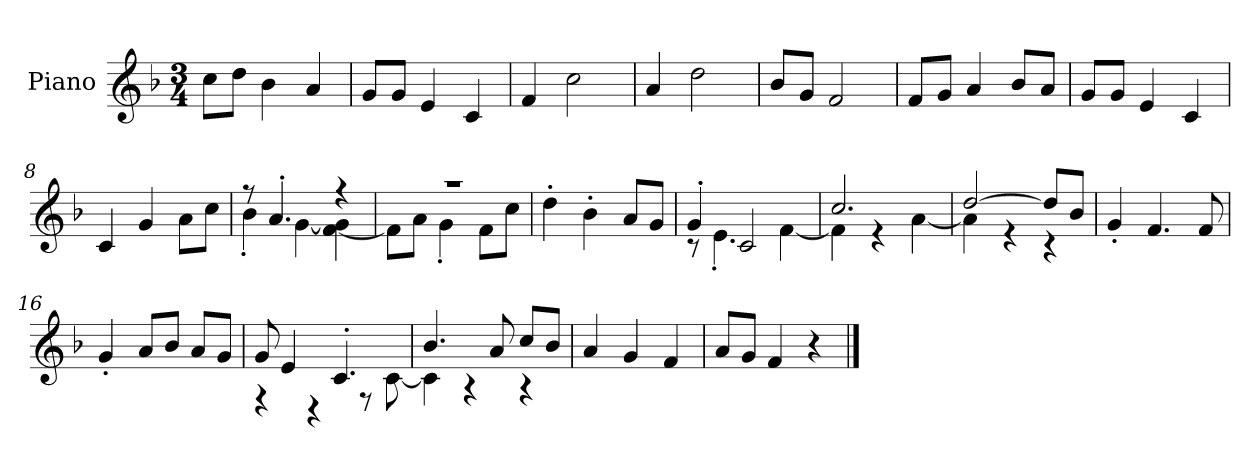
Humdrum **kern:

**kern
*part1
*staff1
*I"Piano
*I'P-no
*clefG2
*k[b-]
*M3/4
*MM179
=1
8cc\L
8dd\J
4b-\
4a/
=2
8g/L
8g/J
4e/
4c/
=3
4f/
2cc\
=4
4a/
2dd\
=5
8b-/L
8g/J
2f/
=6
8f/L
8g/J
4a/
8b-/L
8a/J
=7
8g/L
8g/J
4e/
4c/
=8
4c/
4g/
8a\L
8cc\J
=9
*^
8r	4b-'\
4.a'/	.
.	[4g\
4r	[4f\ 4g\]
!!LO:LB:g=z	!!
=10	=10
2.r	8f\L]
.	8a\J
.	4g'\
.	8f\L
.	8cc\J
*v	*v
=11
4dd'\
4b-'\
8a/L
8g/J
=12
*^
4g'/	8r
.	4.e'\
2c/	.
.	[4f\
=13	=13
2.cc/	4f\]
.	4r
.	[4a\
=14	=14
[2dd/	4a\]
.	4r
8dd/L]	4r
8b-/J	.
*v	*v
=15
4g'/
4.f/
8f/
=16
4g'/
8a/L
8b-/J
8a/L
8g/J
=17
*^
8g/	4r
4e/	.
.	4r
4.c'/	.
.	8r
.	[8c\
!!LO:LB:g=z	!!
=18	=18
4.b-/	4c\]
.	4r
8a/	.
8cc/L	4r
8b-/J	.
*v	*v
=19
4a/
4g/
4f/
=20
8a/L
8g/J
4f/
4r
==
*-
